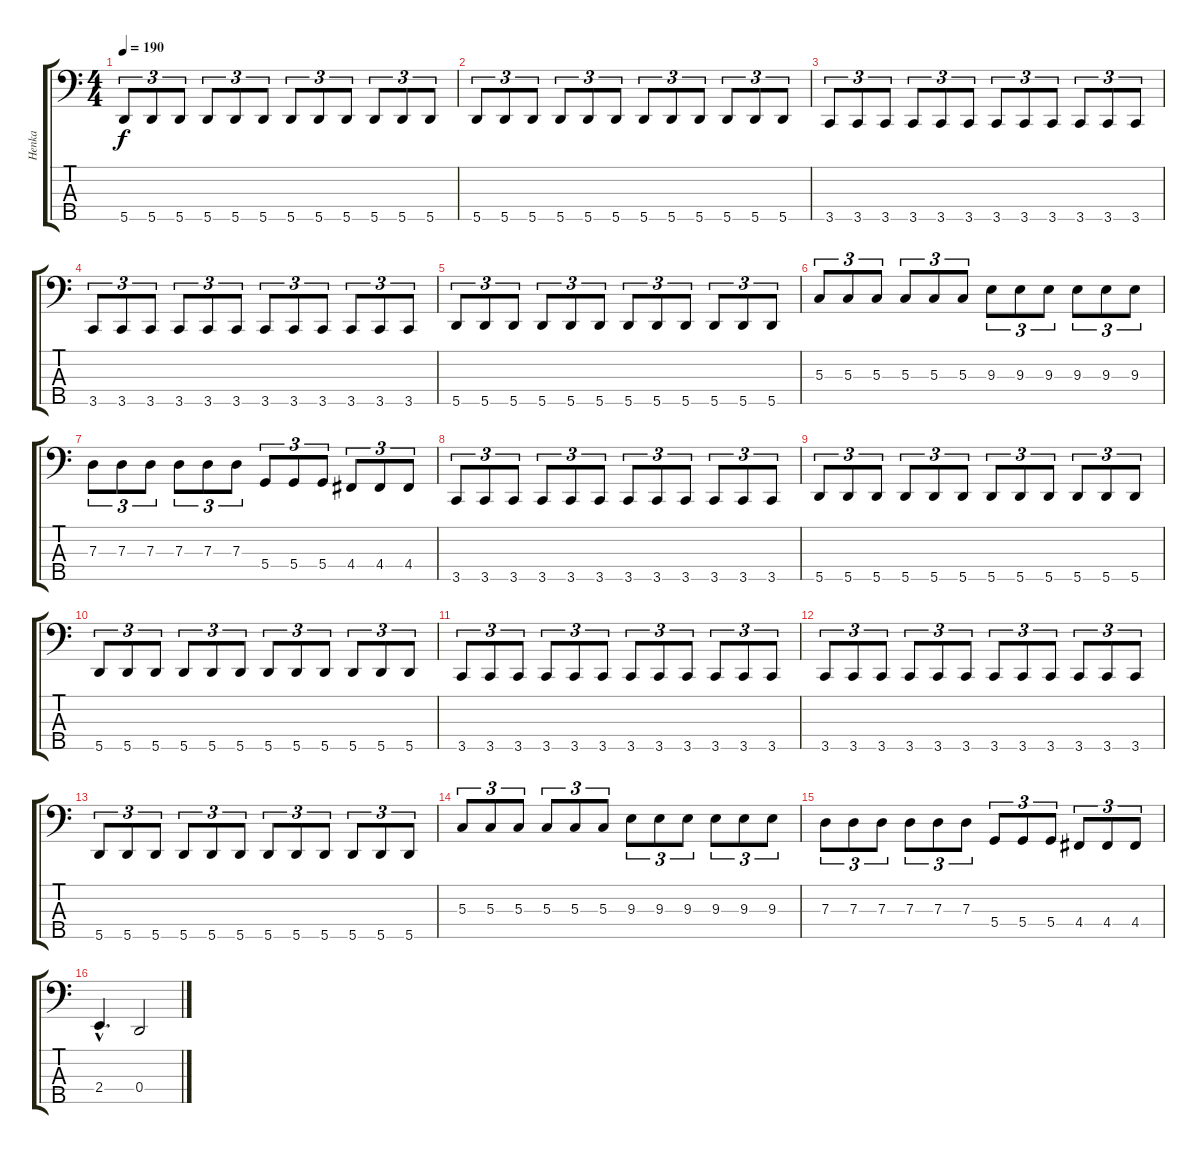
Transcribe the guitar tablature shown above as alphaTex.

\track ("Henka" "Henka") {instrument electricbasspick}
\staff {score tabs}
\tuning (F2 C2 G1 D1 A0) {hide}
\ts (4 4)
\tempo 190
\clef f4
\ks c
5.5.8{tu (3 2) dy f} 5.5.8{tu (3 2)} 5.5.8{tu (3 2)} 5.5.8{tu (3 2)} 5.5.8{tu (3 2)} 5.5.8{tu (3 2)} 5.5.8{tu (3 2)} 5.5.8{tu (3 2)} 5.5.8{tu (3 2)} 5.5.8{tu (3 2)} 5.5.8{tu (3 2)} 5.5.8{tu (3 2)} |
5.5.8{tu (3 2)} 5.5.8{tu (3 2)} 5.5.8{tu (3 2)} 5.5.8{tu (3 2)} 5.5.8{tu (3 2)} 5.5.8{tu (3 2)} 5.5.8{tu (3 2)} 5.5.8{tu (3 2)} 5.5.8{tu (3 2)} 5.5.8{tu (3 2)} 5.5.8{tu (3 2)} 5.5.8{tu (3 2)} |
3.5.8{tu (3 2)} 3.5.8{tu (3 2)} 3.5.8{tu (3 2)} 3.5.8{tu (3 2)} 3.5.8{tu (3 2)} 3.5.8{tu (3 2)} 3.5.8{tu (3 2)} 3.5.8{tu (3 2)} 3.5.8{tu (3 2)} 3.5.8{tu (3 2)} 3.5.8{tu (3 2)} 3.5.8{tu (3 2)} |
3.5.8{tu (3 2)} 3.5.8{tu (3 2)} 3.5.8{tu (3 2)} 3.5.8{tu (3 2)} 3.5.8{tu (3 2)} 3.5.8{tu (3 2)} 3.5.8{tu (3 2)} 3.5.8{tu (3 2)} 3.5.8{tu (3 2)} 3.5.8{tu (3 2)} 3.5.8{tu (3 2)} 3.5.8{tu (3 2)} |
5.5.8{tu (3 2)} 5.5.8{tu (3 2)} 5.5.8{tu (3 2)} 5.5.8{tu (3 2)} 5.5.8{tu (3 2)} 5.5.8{tu (3 2)} 5.5.8{tu (3 2)} 5.5.8{tu (3 2)} 5.5.8{tu (3 2)} 5.5.8{tu (3 2)} 5.5.8{tu (3 2)} 5.5.8{tu (3 2)} |
5.3.8{tu (3 2)} 5.3.8{tu (3 2)} 5.3.8{tu (3 2)} 5.3.8{tu (3 2)} 5.3.8{tu (3 2)} 5.3.8{tu (3 2)} 9.3.8{tu (3 2)} 9.3.8{tu (3 2)} 9.3.8{tu (3 2)} 9.3.8{tu (3 2)} 9.3.8{tu (3 2)} 9.3.8{tu (3 2)} |
7.3.8{tu (3 2)} 7.3.8{tu (3 2)} 7.3.8{tu (3 2)} 7.3.8{tu (3 2)} 7.3.8{tu (3 2)} 7.3.8{tu (3 2)} 5.4.8{tu (3 2)} 5.4.8{tu (3 2)} 5.4.8{tu (3 2)} 4.4.8{tu (3 2)} 4.4.8{tu (3 2)} 4.4.8{tu (3 2)} |
3.5.8{tu (3 2)} 3.5.8{tu (3 2)} 3.5.8{tu (3 2)} 3.5.8{tu (3 2)} 3.5.8{tu (3 2)} 3.5.8{tu (3 2)} 3.5.8{tu (3 2)} 3.5.8{tu (3 2)} 3.5.8{tu (3 2)} 3.5.8{tu (3 2)} 3.5.8{tu (3 2)} 3.5.8{tu (3 2)} |
5.5.8{tu (3 2)} 5.5.8{tu (3 2)} 5.5.8{tu (3 2)} 5.5.8{tu (3 2)} 5.5.8{tu (3 2)} 5.5.8{tu (3 2)} 5.5.8{tu (3 2)} 5.5.8{tu (3 2)} 5.5.8{tu (3 2)} 5.5.8{tu (3 2)} 5.5.8{tu (3 2)} 5.5.8{tu (3 2)} |
5.5.8{tu (3 2)} 5.5.8{tu (3 2)} 5.5.8{tu (3 2)} 5.5.8{tu (3 2)} 5.5.8{tu (3 2)} 5.5.8{tu (3 2)} 5.5.8{tu (3 2)} 5.5.8{tu (3 2)} 5.5.8{tu (3 2)} 5.5.8{tu (3 2)} 5.5.8{tu (3 2)} 5.5.8{tu (3 2)} |
3.5.8{tu (3 2)} 3.5.8{tu (3 2)} 3.5.8{tu (3 2)} 3.5.8{tu (3 2)} 3.5.8{tu (3 2)} 3.5.8{tu (3 2)} 3.5.8{tu (3 2)} 3.5.8{tu (3 2)} 3.5.8{tu (3 2)} 3.5.8{tu (3 2)} 3.5.8{tu (3 2)} 3.5.8{tu (3 2)} |
3.5.8{tu (3 2)} 3.5.8{tu (3 2)} 3.5.8{tu (3 2)} 3.5.8{tu (3 2)} 3.5.8{tu (3 2)} 3.5.8{tu (3 2)} 3.5.8{tu (3 2)} 3.5.8{tu (3 2)} 3.5.8{tu (3 2)} 3.5.8{tu (3 2)} 3.5.8{tu (3 2)} 3.5.8{tu (3 2)} |
5.5.8{tu (3 2)} 5.5.8{tu (3 2)} 5.5.8{tu (3 2)} 5.5.8{tu (3 2)} 5.5.8{tu (3 2)} 5.5.8{tu (3 2)} 5.5.8{tu (3 2)} 5.5.8{tu (3 2)} 5.5.8{tu (3 2)} 5.5.8{tu (3 2)} 5.5.8{tu (3 2)} 5.5.8{tu (3 2)} |
5.3.8{tu (3 2)} 5.3.8{tu (3 2)} 5.3.8{tu (3 2)} 5.3.8{tu (3 2)} 5.3.8{tu (3 2)} 5.3.8{tu (3 2)} 9.3.8{tu (3 2)} 9.3.8{tu (3 2)} 9.3.8{tu (3 2)} 9.3.8{tu (3 2)} 9.3.8{tu (3 2)} 9.3.8{tu (3 2)} |
7.3.8{tu (3 2)} 7.3.8{tu (3 2)} 7.3.8{tu (3 2)} 7.3.8{tu (3 2)} 7.3.8{tu (3 2)} 7.3.8{tu (3 2)} 5.4.8{tu (3 2)} 5.4.8{tu (3 2)} 5.4.8{tu (3 2)} 4.4.8{tu (3 2)} 4.4.8{tu (3 2)} 4.4.8{tu (3 2)} |
2.4{hac}.4{d} 0.4.2
